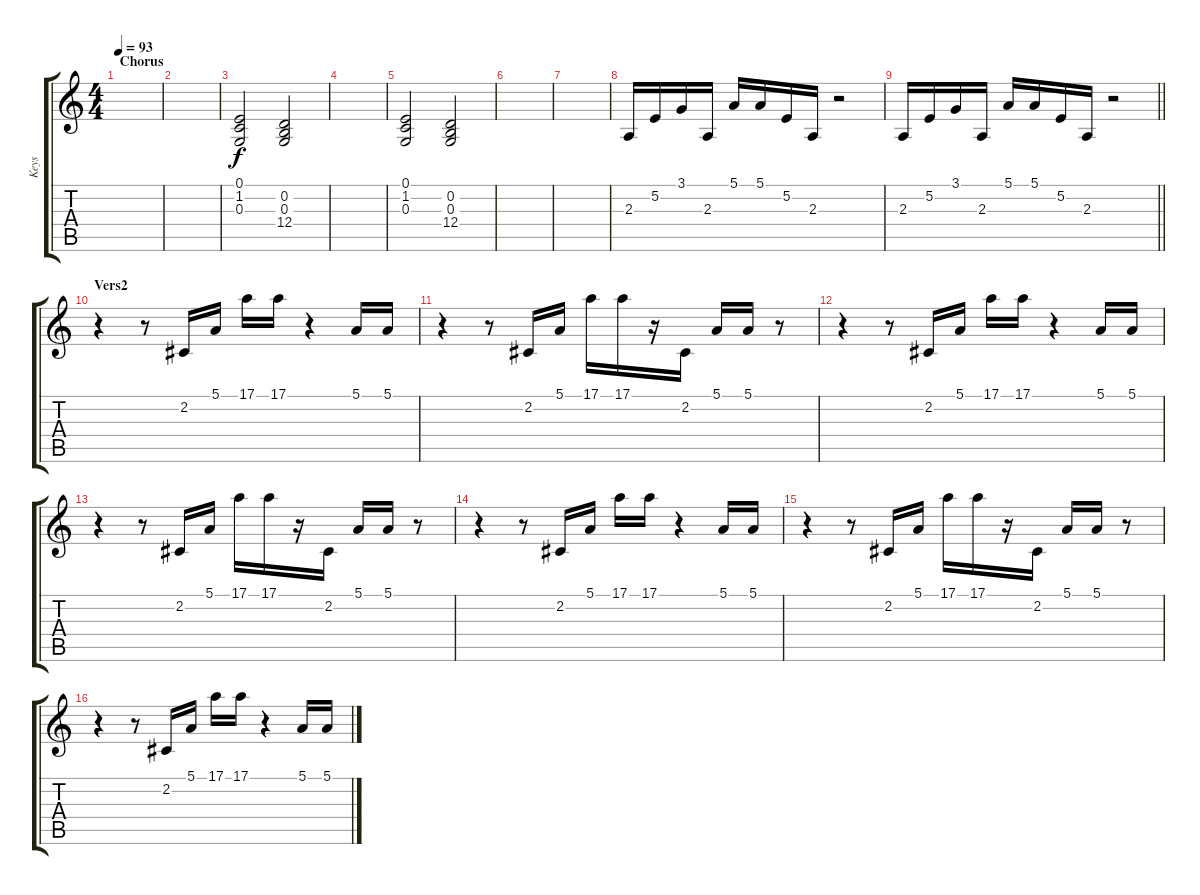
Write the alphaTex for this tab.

\track ("Keys" "Keys") {instrument pad3polysynth}
\staff {score tabs}
\tuning (E4 B3 G3 D3 A2 E2) {hide}
\ts (4 4)
\section ("" "Chorus")
\tempo 93
\clef g2
\ks c
|
|
(0.1 1.2 0.3).2 (0.2 0.3 12.4).2 |
|
(0.1 1.2 0.3).2 (0.2 0.3 12.4).2 |
|
|
2.3.16 5.2.16 3.1.16 2.3.16 5.1.16 5.1.16 5.2.16 2.3.16 r.2 |
\barLineRight lightlight
2.3.16 5.2.16 3.1.16 2.3.16 5.1.16 5.1.16 5.2.16 2.3.16 r.2 |
\section ("" "Vers2")
r.4 r.8 2.2.16 5.1.16 17.1.16 17.1.16 r.4 5.1.16 5.1.16 |
r.4 r.8 2.2.16 5.1.16 17.1.16 17.1.16 r.16 2.2.16 5.1.16 5.1.16 r.8 |
r.4 r.8 2.2.16 5.1.16 17.1.16 17.1.16 r.4 5.1.16 5.1.16 |
r.4 r.8 2.2.16 5.1.16 17.1.16 17.1.16 r.16 2.2.16 5.1.16 5.1.16 r.8 |
r.4 r.8 2.2.16 5.1.16 17.1.16 17.1.16 r.4 5.1.16 5.1.16 |
r.4 r.8 2.2.16 5.1.16 17.1.16 17.1.16 r.16 2.2.16 5.1.16 5.1.16 r.8 |
r.4 r.8 2.2.16 5.1.16 17.1.16 17.1.16 r.4 5.1.16 5.1.16
